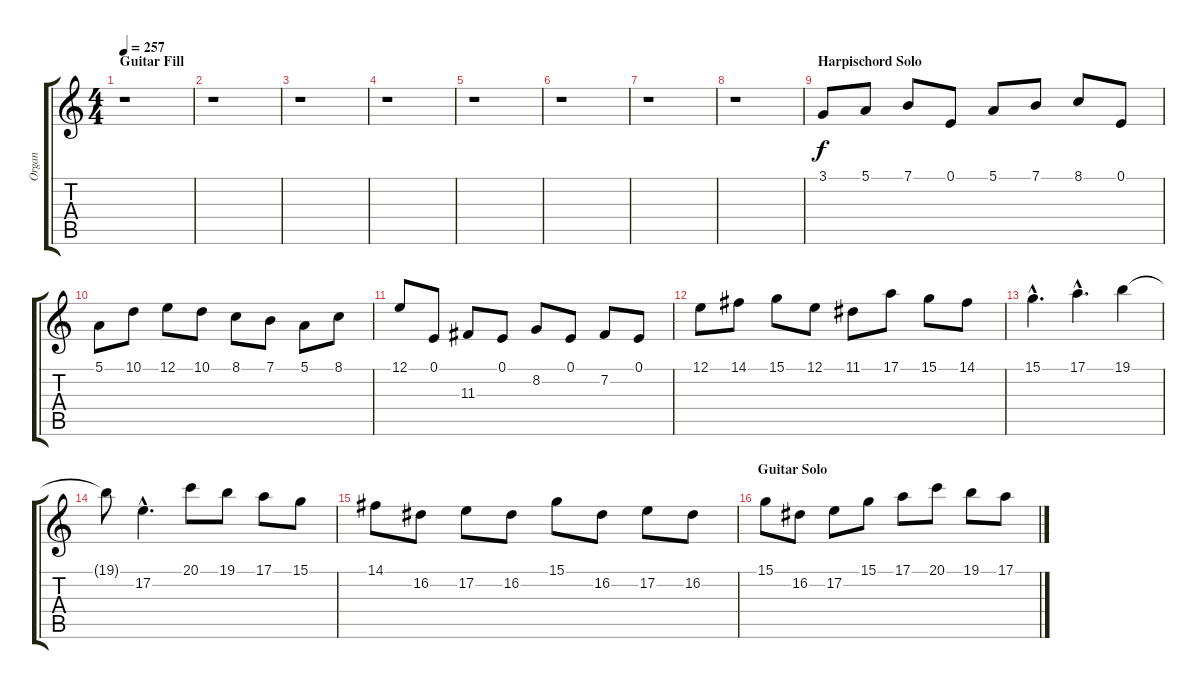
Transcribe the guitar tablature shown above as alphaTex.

\track ("Organ" "Organ") {instrument churchorgan}
\staff {score tabs}
\tuning (E4 B3 G3 D3 A2 E2) {hide}
\ts (4 4)
\section ("" "Guitar Fill")
\tempo 257
\clef g2
\ks c
r.1{dy f} |
r.1 |
r.1 |
r.1 |
r.1 |
r.1 |
r.1 |
r.1 |
\section ("" "Harpischord Solo")
3.1.8 5.1.8 7.1.8 0.1.8 5.1.8 7.1.8 8.1.8 0.1.8 |
5.1.8 10.1.8 12.1.8 10.1.8 8.1.8 7.1.8 5.1.8 8.1.8 |
12.1.8 0.1.8 11.3.8 0.1.8 8.2.8 0.1.8 7.2.8 0.1.8 |
12.1.8 14.1.8 15.1.8 12.1.8 11.1.8 17.1.8 15.1.8 14.1.8 |
15.1{hac}.4{d} 17.1{hac}.4{d} 19.1.4 |
19.1{t}.8 17.2{hac}.4{d} 20.1.8 19.1.8 17.1.8 15.1.8 |
14.1.8 16.2.8 17.2.8 16.2.8 15.1.8 16.2.8 17.2.8 16.2.8 |
\section ("" "Guitar Solo")
15.1.8 16.2.8 17.2.8 15.1.8 17.1.8 20.1.8 19.1.8 17.1.8
